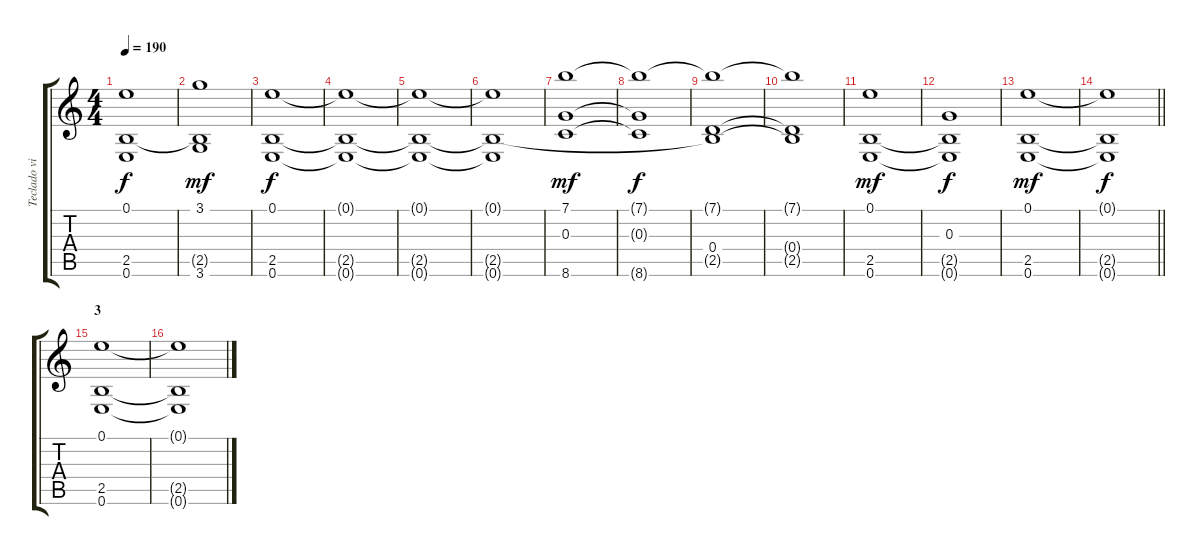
\track ("Teclado viejo (?)/Cuerdas/Mandolina (FX)" "Teclado vi") {instrument acousticguitarsteel}
\staff {score tabs}
\tuning (E4 B3 G3 D3 A2 E2) {hide}
\ts (4 4)
\tempo 190
\clef g2
\ks c
(0.1{t} 2.5{t} 0.6{t}).1{dy f} |
(3.1 2.5{t} 3.6).1{dy mf} |
(0.1 2.5 0.6).1{dy f} |
(0.1{t} 2.5{t} 0.6{t}).1 |
(0.1{t} 2.5{t} 0.6{t}).1 |
(0.1{t} 2.5{t} 0.6{t}).1 |
(7.1 0.3 8.6).1{dy mf} |
(7.1{t} 0.3{t} 8.6{t}).1{dy f} |
(7.1{t} 0.4 2.5{t}).1 |
(7.1{t} 0.4{t} 2.5{t}).1 |
(0.1 2.5 0.6).1{dy mf} |
(0.3 2.5{t} 0.6{t}).1{dy f} |
(0.1 2.5 0.6).1{dy mf} |
\barLineRight lightlight
(0.1{t} 2.5{t} 0.6{t}).1{dy f} |
\section ("" "3 ")
(0.1 2.5 0.6).1 |
(0.1{t} 2.5{t} 0.6{t}).1
